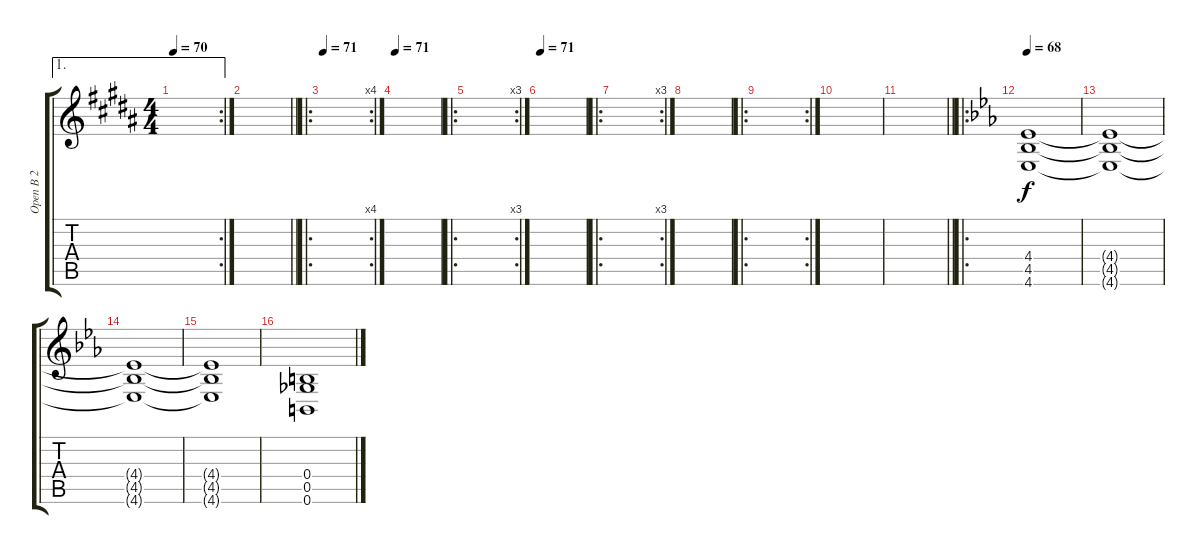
\track ("Open B 2" "Open B 2") {instrument distortionguitar}
\staff {score tabs}
\tuning (Eb4 B3 Gb3 B2 Gb2 B1) {hide}
\ae 1
\rc 2
\ts (4 4)
\tempo 70
\clef g2
\ks b
|
\barLineRight lightlight
|
\ro
\rc 4
\tempo 71
|
\tempo 71
|
\ro
\rc 3
|
\tempo 71
|
\ro
\rc 3
|
|
\ro
\rc 2
|
|
\barLineRight lightlight
|
\ro
\tempo 68
\ks eb
(4.4 4.5 4.6).1 |
(4.4{t} 4.5{t} 4.6{t}).1 |
(4.4{t} 4.5{t} 4.6{t}).1 |
(4.4{t} 4.5{t} 4.6{t}).1 |
(0.4 0.5 0.6).1
